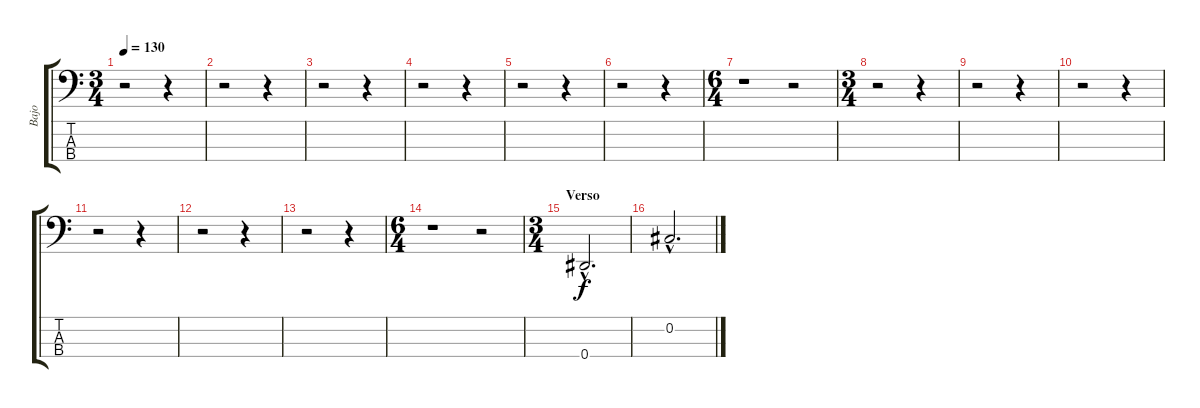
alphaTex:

\track ("Bajo " "Bajo ") {instrument synthbass2}
\staff {score tabs}
\tuning (Gb2 Db2 Ab1 Eb1) {hide}
\ts (3 4)
\tempo 130
\clef f4
\ks c
r.2{dy f instrument synthbass2} r.4 |
r.2 r.4 |
r.2 r.4 |
r.2 r.4 |
r.2 r.4 |
r.2 r.4 |
\ts (6 4)
r.1 r.2 |
\ts (3 4)
r.2 r.4 |
r.2 r.4 |
r.2 r.4 |
r.2 r.4 |
r.2 r.4 |
r.2 r.4 |
\ts (6 4)
r.1 r.2 |
\ts (3 4)
\section ("" "Verso")
0.4{hac}.2{d} |
0.2{hac}.2{d}
